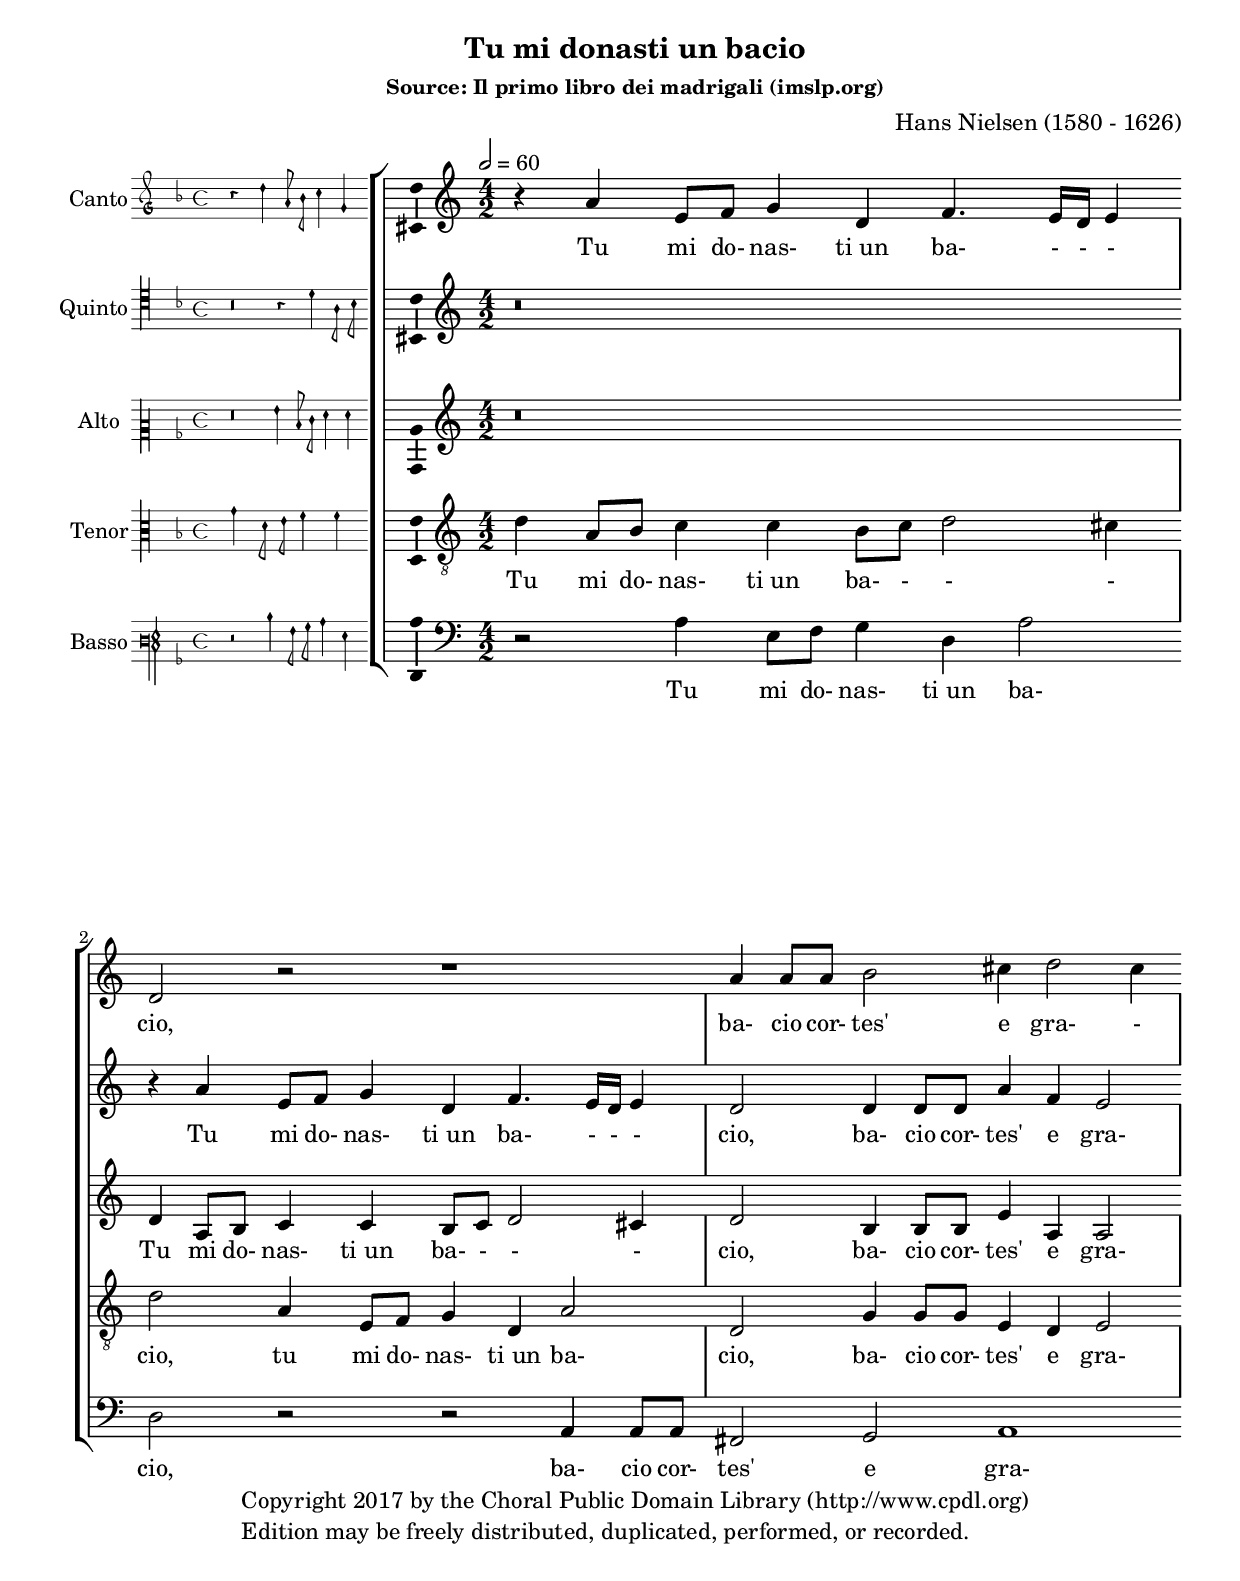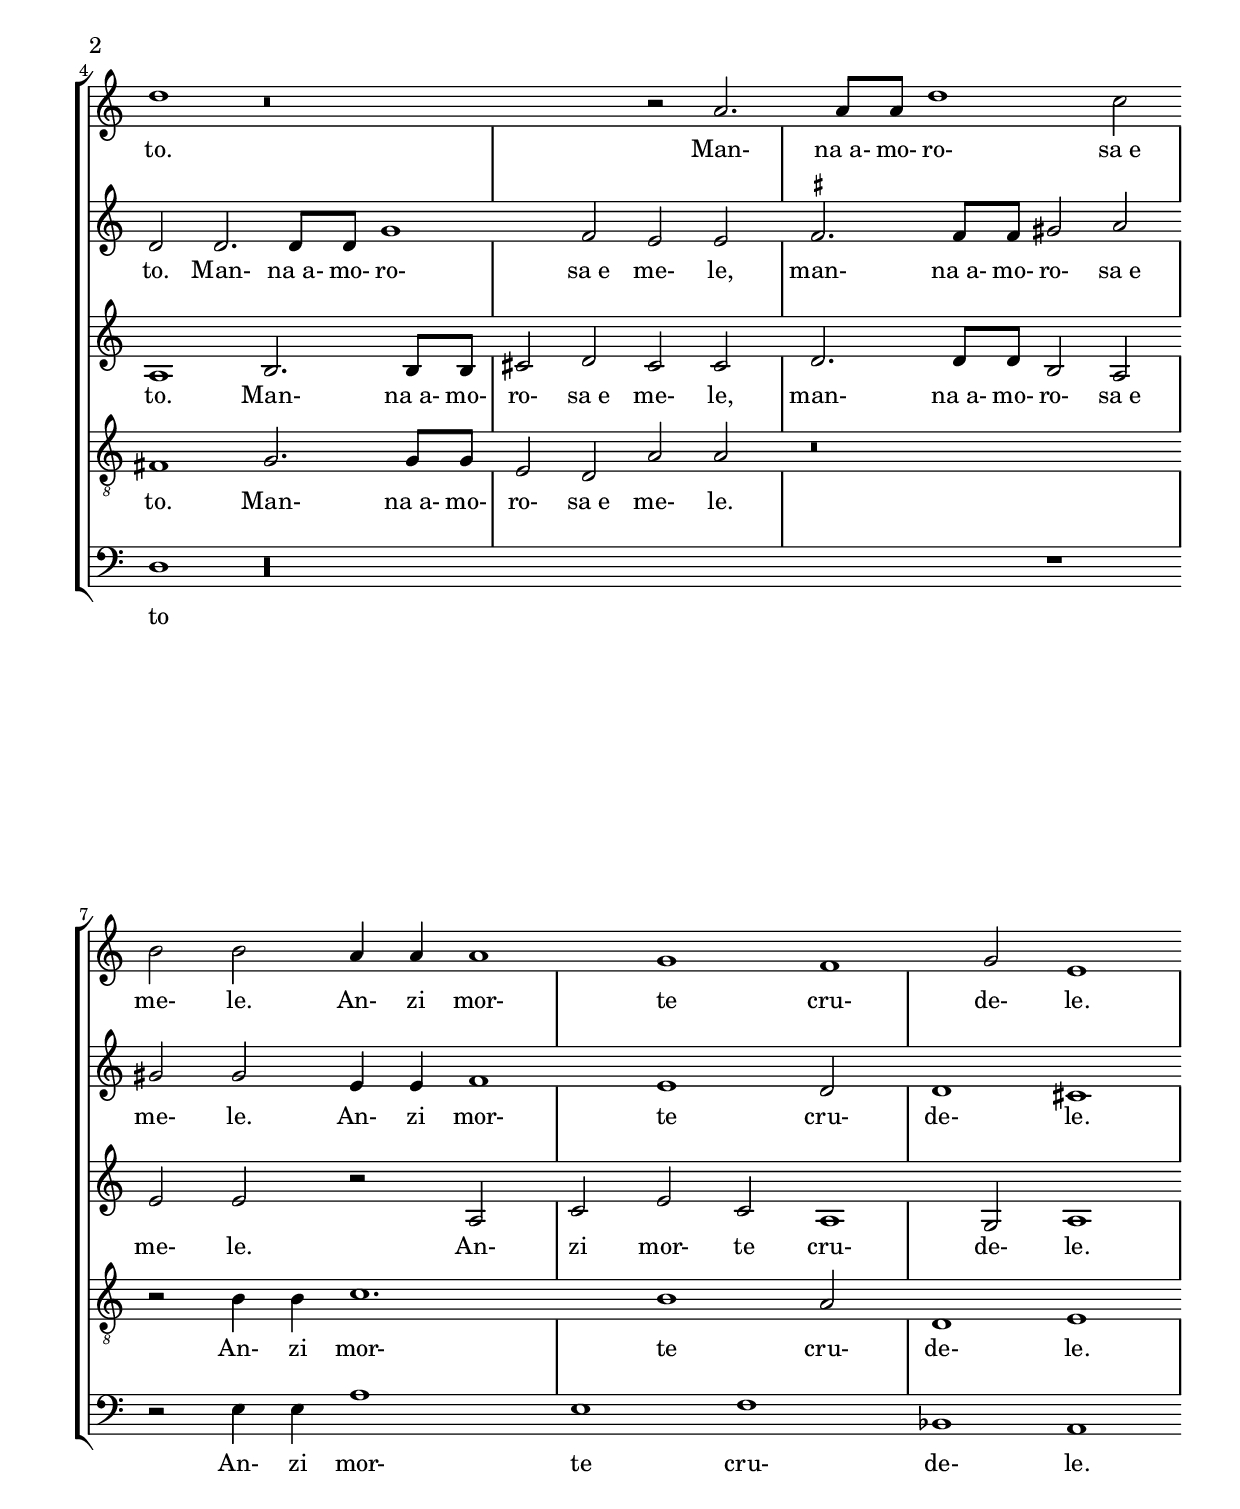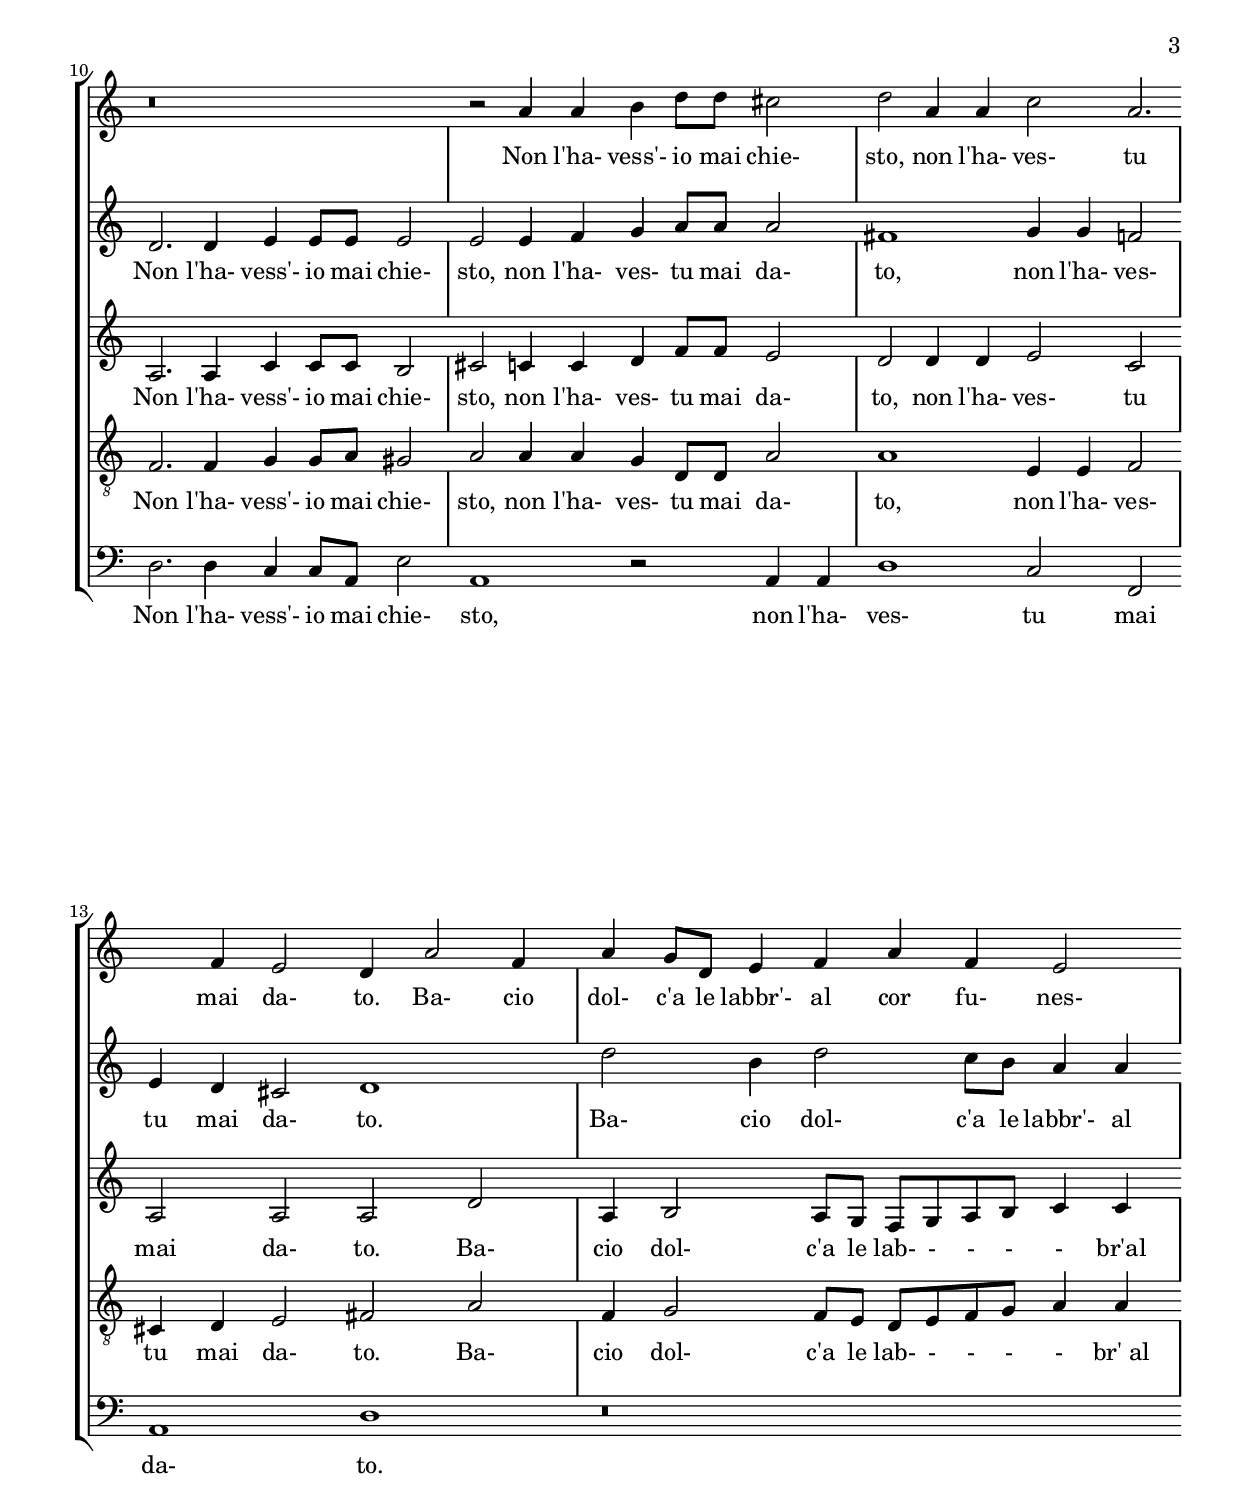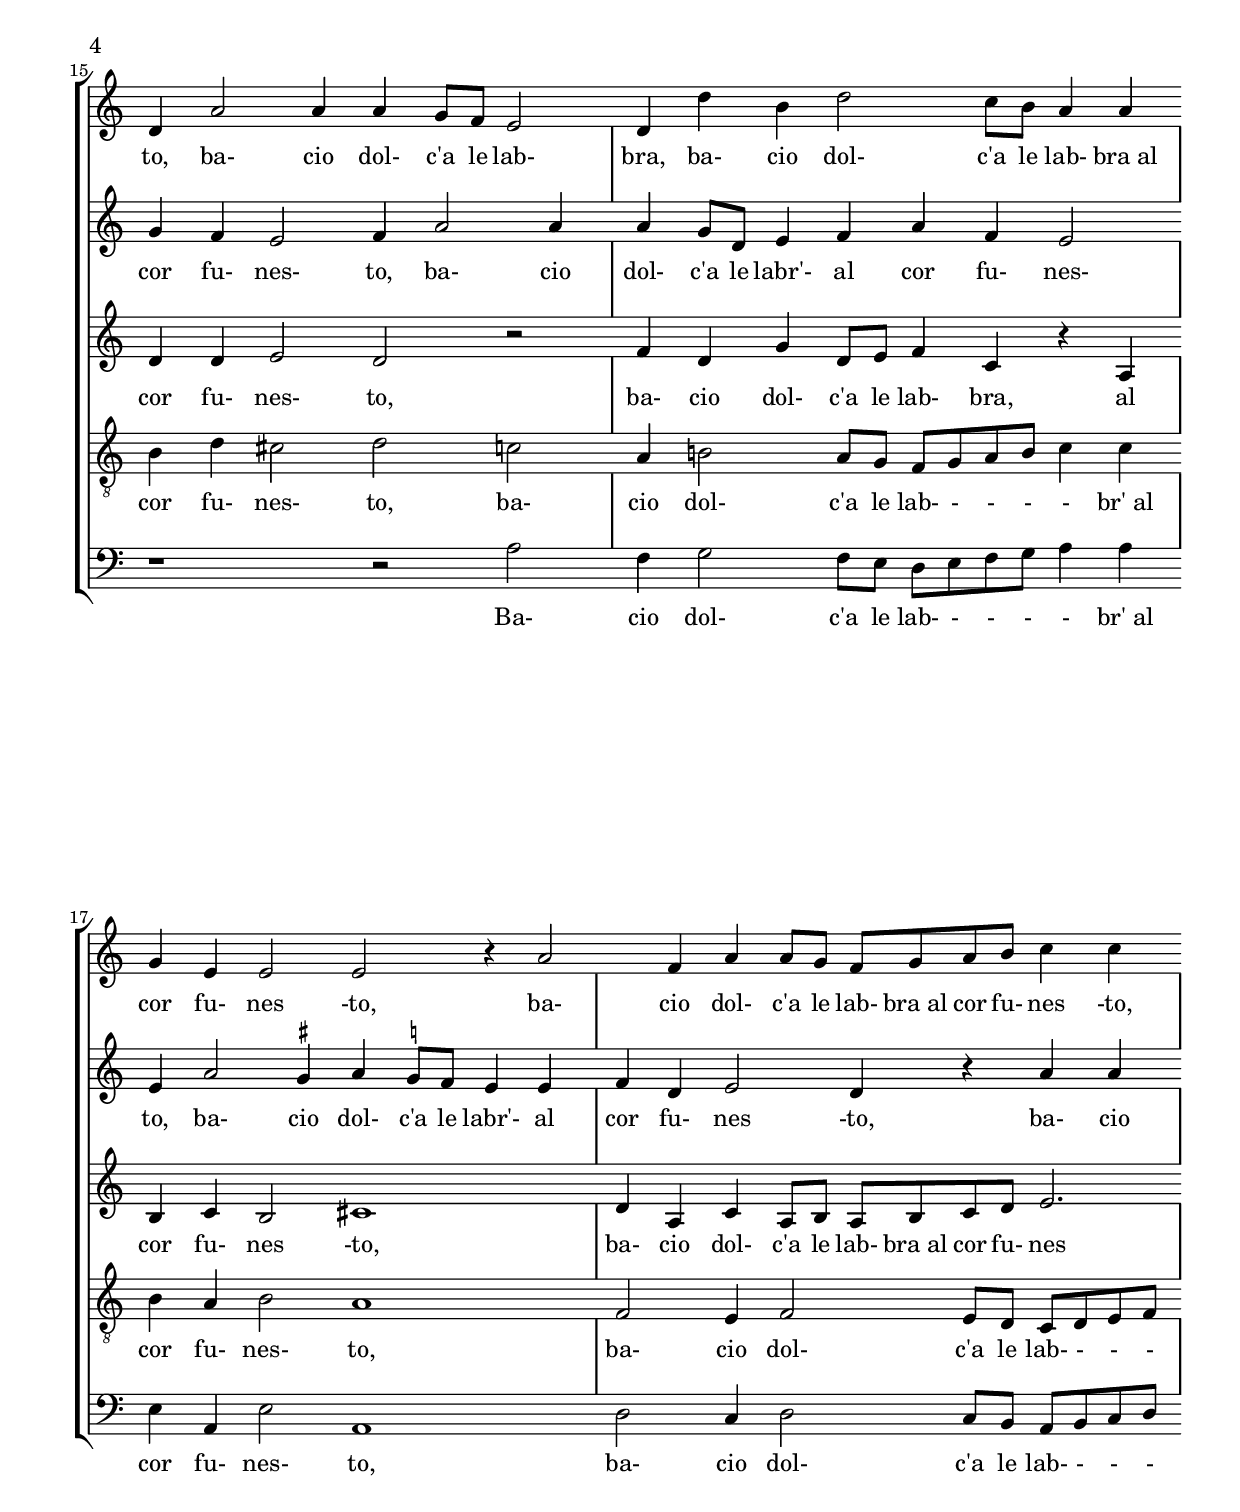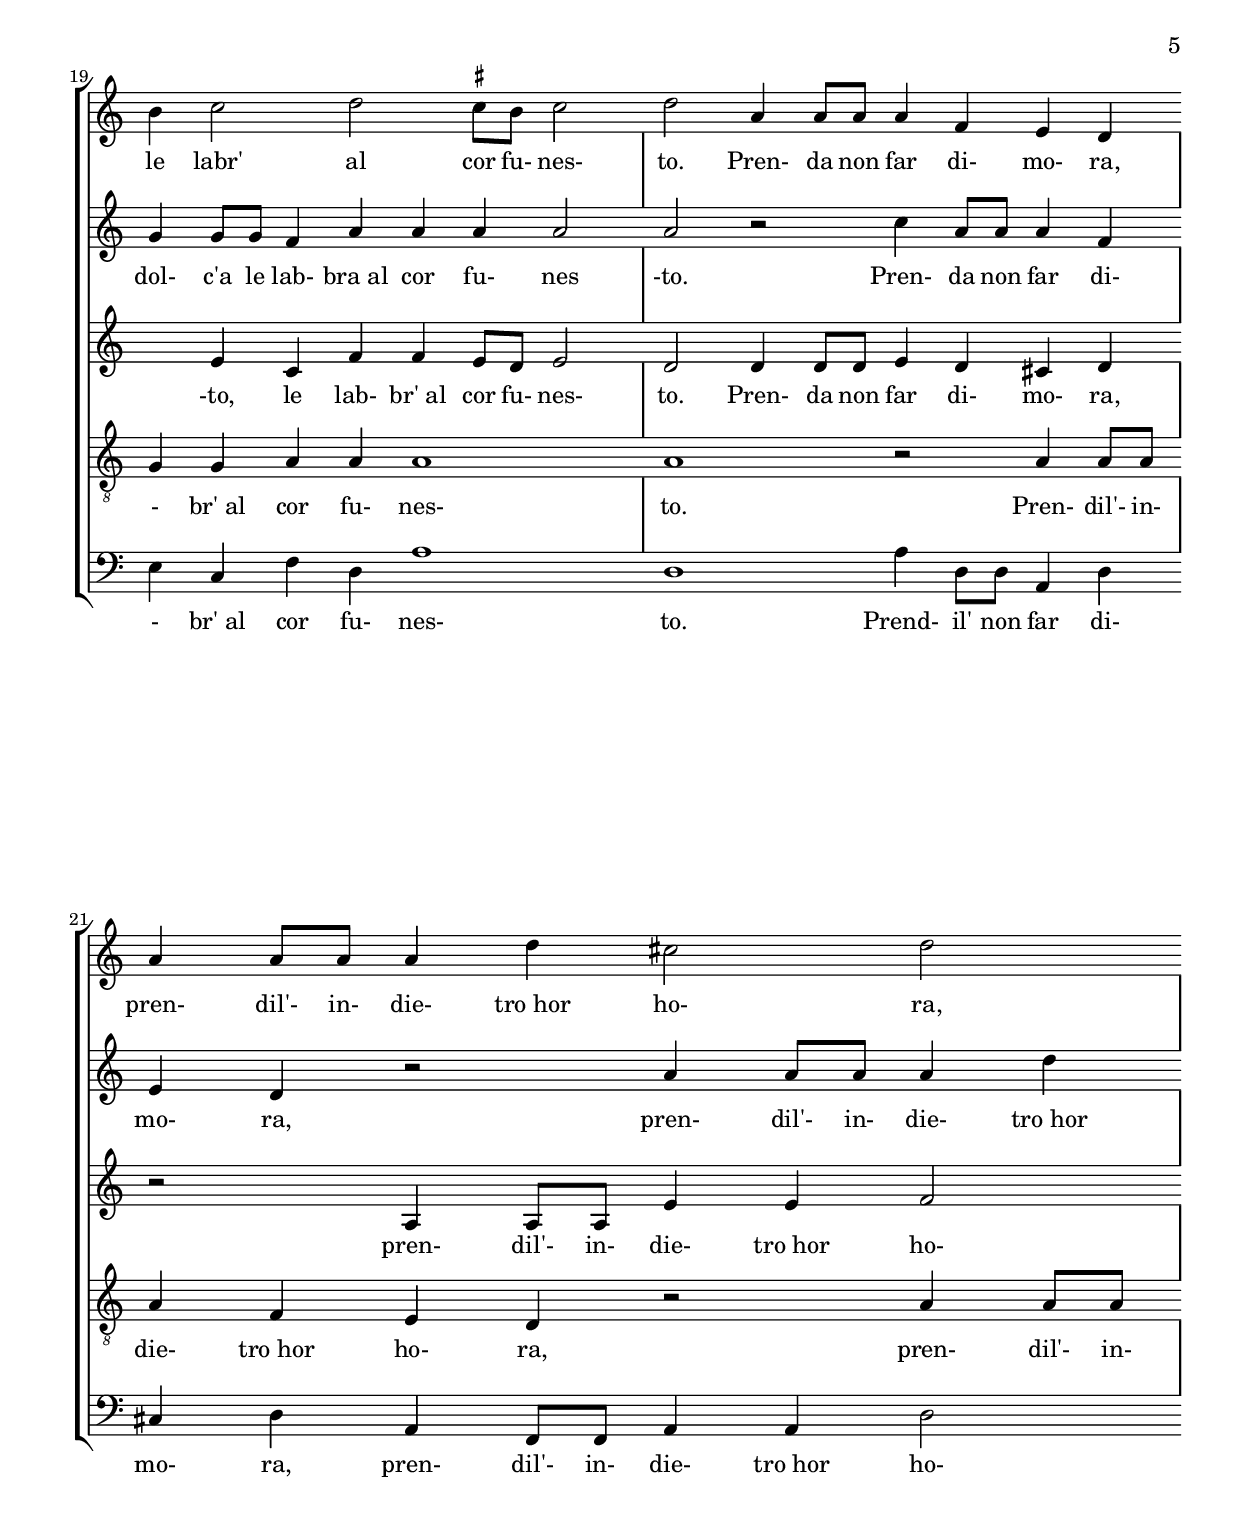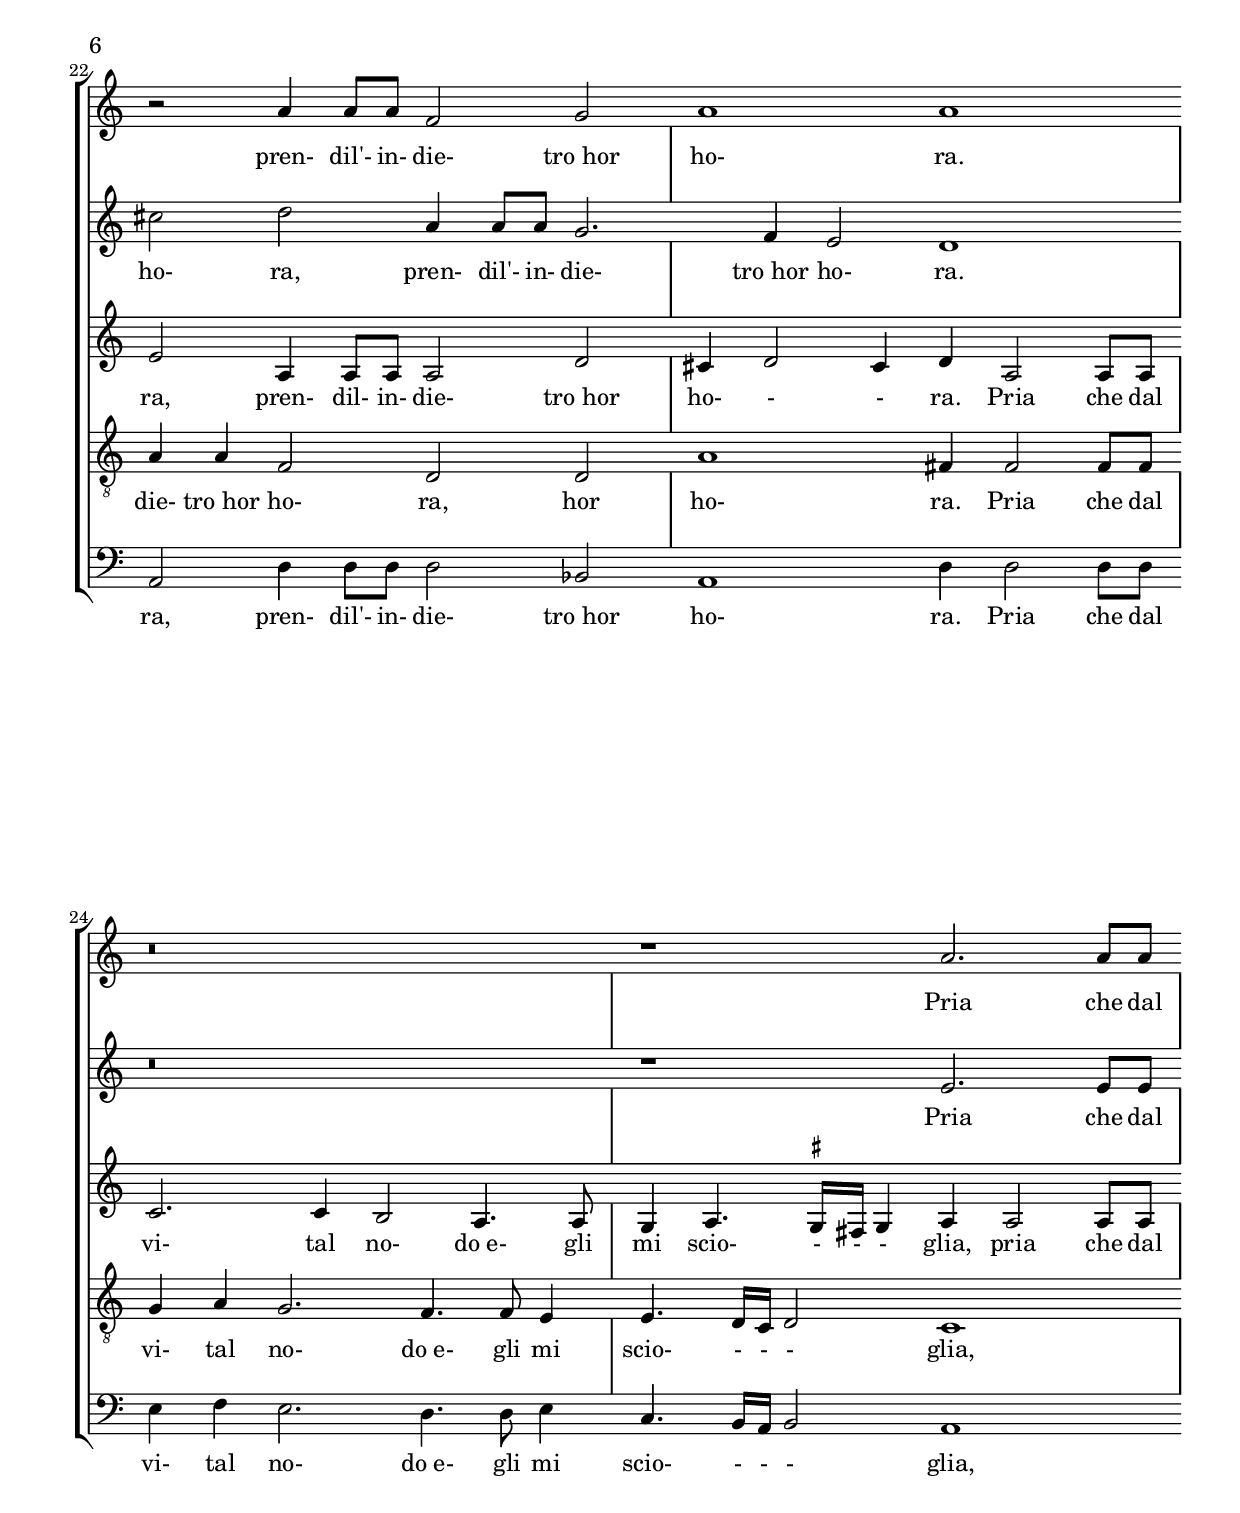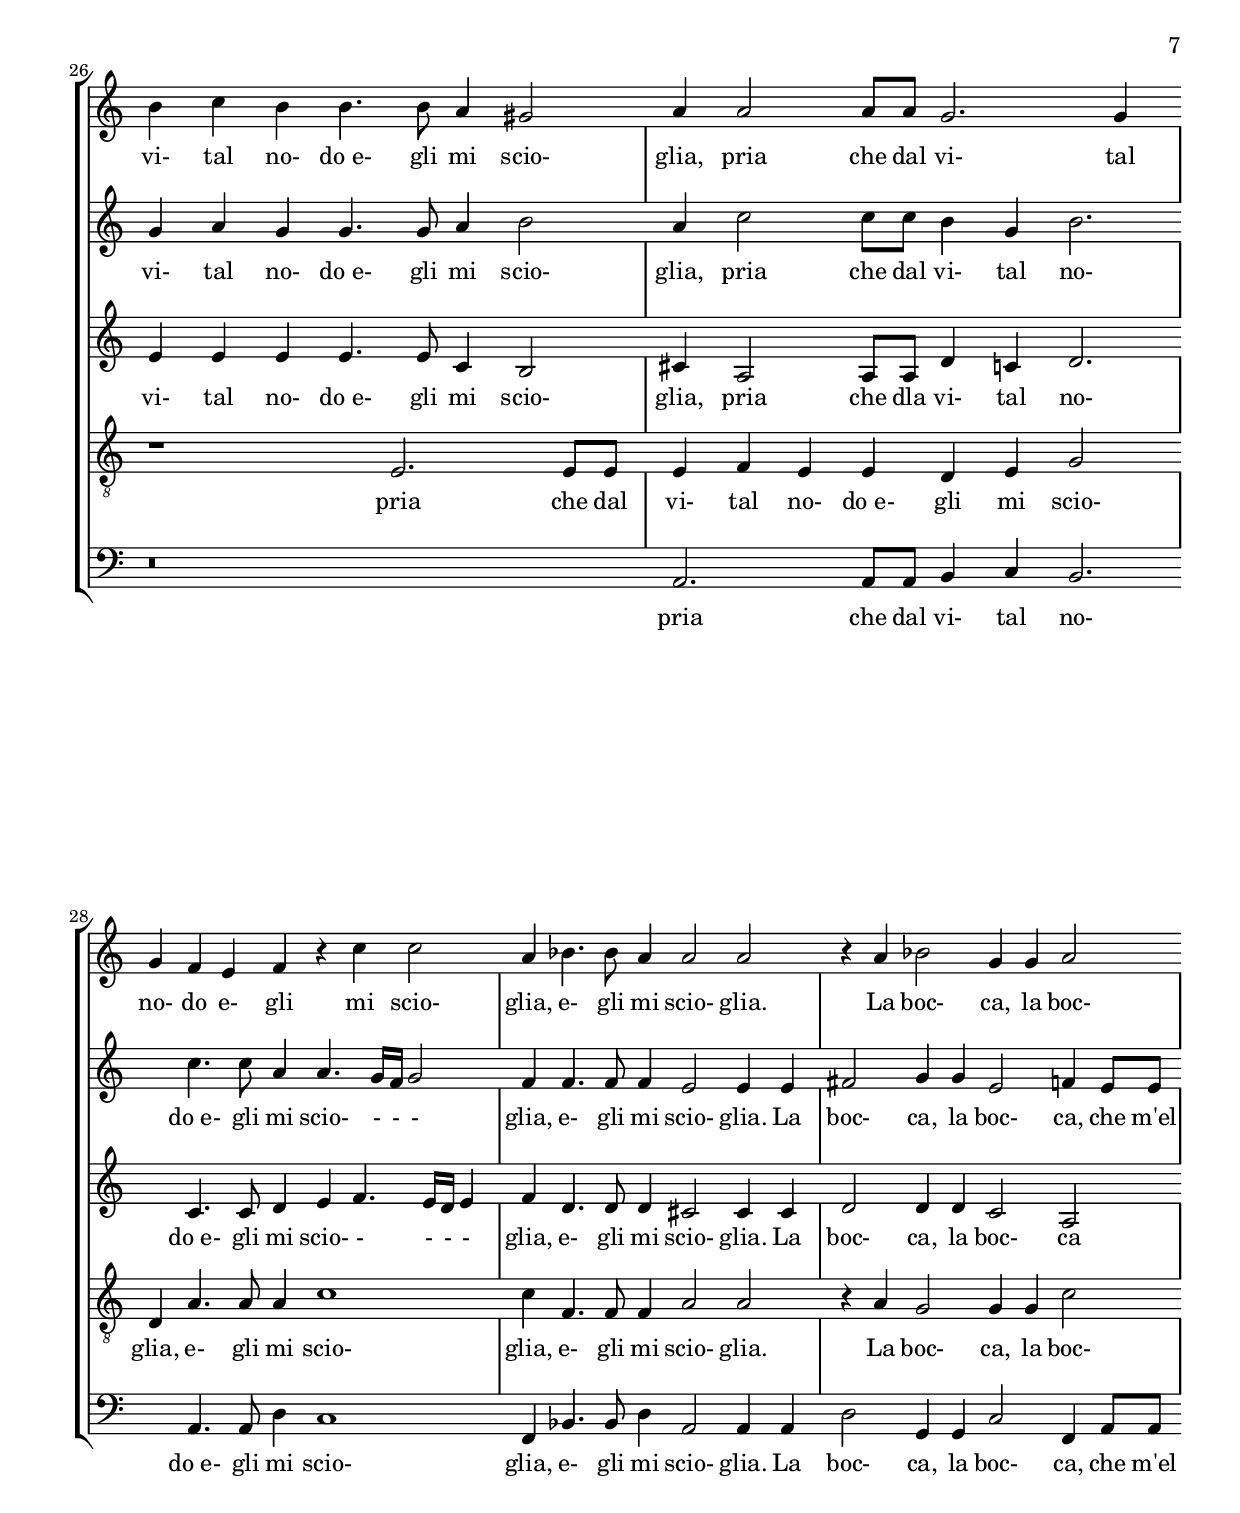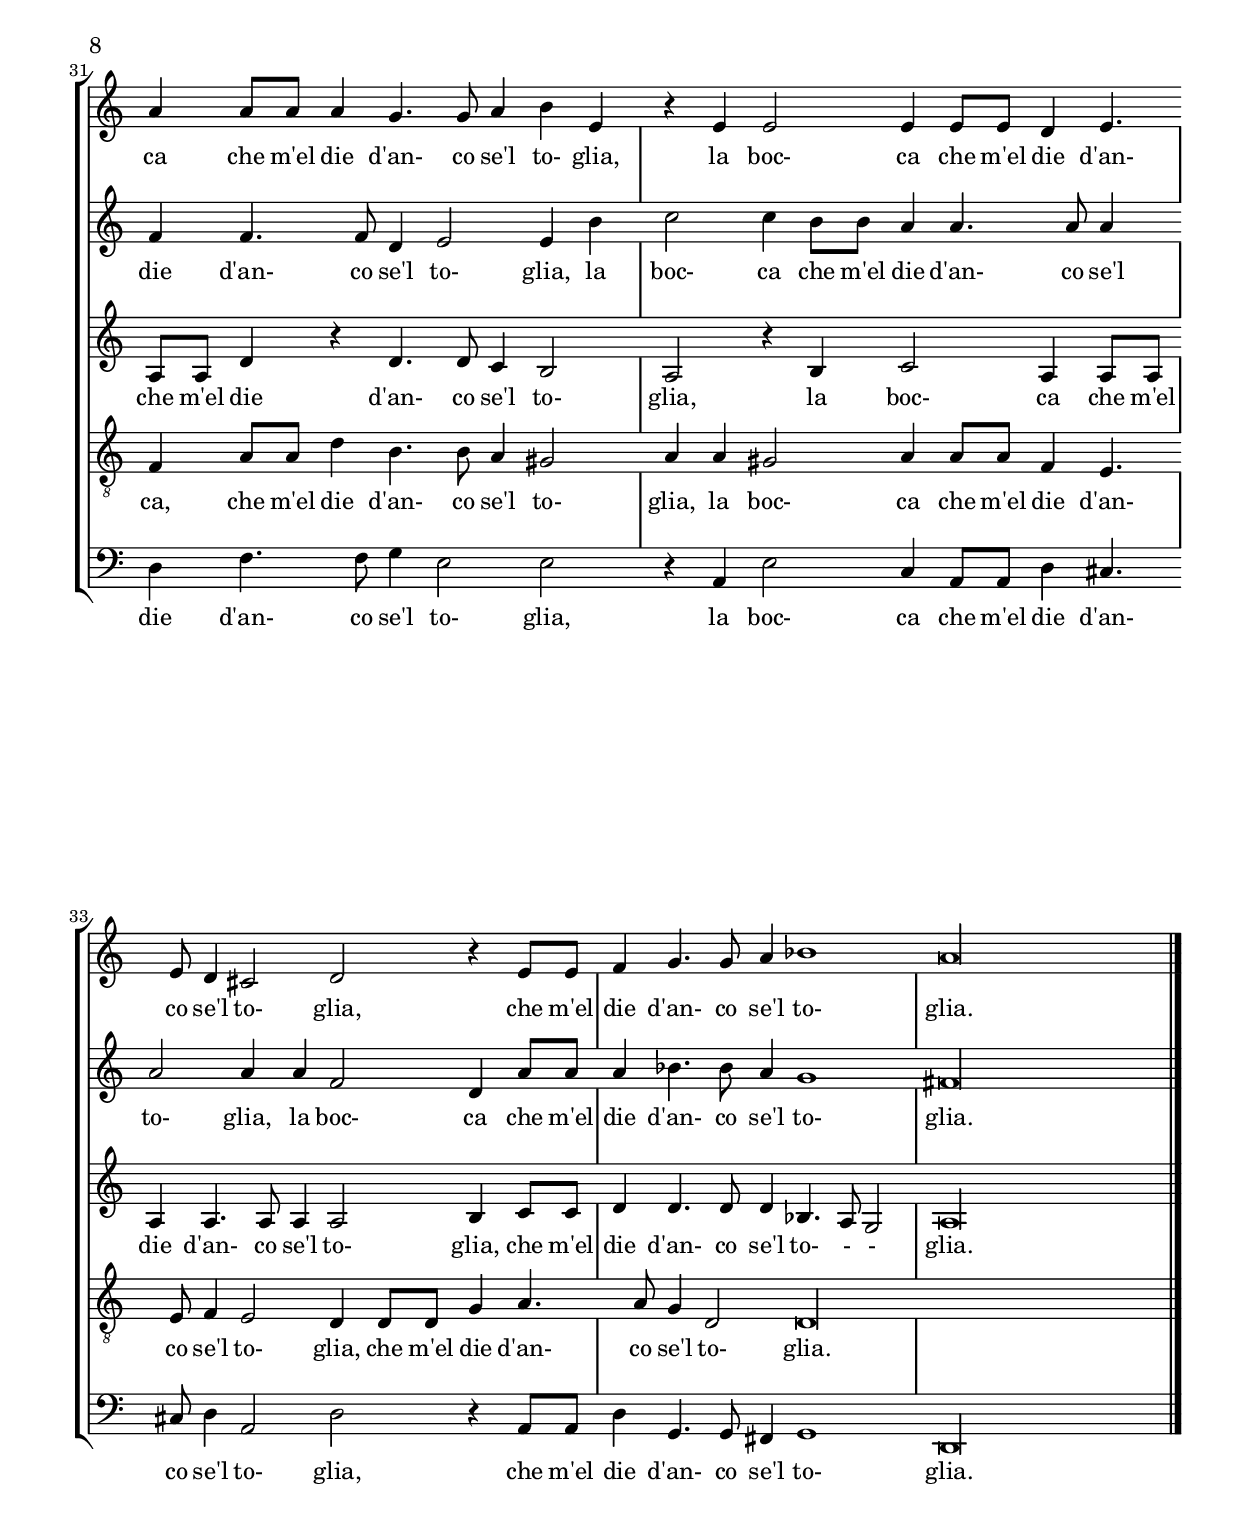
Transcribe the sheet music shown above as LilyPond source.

\version "2.19.0"

\header {
    title = \markup{ \huge { Tu mi donasti un bacio } }
    composer = "Hans Nielsen (1580 - 1626)" 
    subtitle = \markup{ \small { Source: Il primo libro dei madrigali (imslp.org) } } 
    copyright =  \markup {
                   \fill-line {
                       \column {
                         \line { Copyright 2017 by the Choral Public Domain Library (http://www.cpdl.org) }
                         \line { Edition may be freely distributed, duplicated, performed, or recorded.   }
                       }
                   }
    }
}


\paper {
#(set-default-paper-size "a4")
    top-margin = 2\cm
    bottom-margin = 2\cm
    left-margin = 1.5\cm
}

ficta = { \once \set suggestAccidentals = ##t }

vera = { \once \set suggestAccidentals = ##f }


incipitGlobal = { 
    \key d \minor
    \time 4/4
}

global =  {
	\set Score.skipBars = ##t
    \key a \minor
    \time 4/2
    \tempo 2 = 60

    % the actual music
    \skip 1*72
    \bar ""
    
    % let finis bar go through all staves
    \skip 1*1
    \override Staff.BarLine.transparent = ##f
    \bar "|."
}


sopranoIncipit = \relative c''  {
    \incipitGlobal    
    \clef "petrucci-g"
	r4 d a8 bes c4 g 
}

sopranoMusic =   \transpose a e { \relative c'' { 
    \clef treble
	r4 d a8 bes c4 g bes4. a16 g a4 g2 r2 r1 d'4 d8 d e2 fis4 g2 fis4 
	g1 r\breve r2 d2. d8 d g1 f2 e e d4 d d1 c bes c2 a1 r\breve r2 d4 d e g8 g fis2
	g2 d4 d f2 d2. bes4 a2 g4  d'2 bes4 d c8 g a4 bes d bes a2 g4 d'2 d4 
	d4 c8 bes a2 g4 g' e g2 f8 e d4 d c a a2 a r4 d2 bes4 d d8 c bes c d e 
	f4 f e f2 g \ficta fis8 \vera  e fis2 g d4 d8 d d4 bes a g d' d8 d d4 g fis2 g 
    r2 d4 d8 d bes2 c d1 1 r\breve r1 d2. d8 d e4 f e e4. e8 d4 cis2 d4 d2 d8 d c2. c4 
    c4 bes a bes r f' f2 d4 es4. es8 d4 d2 d r4 d es2 c4 c d2 d4 d8 d d4 c4. c8 d4 
	e4 a, r a a2 a4 a8 a g4 a4. a8 g4 fis2 g r4 a8 a bes4 c4. c8 d4 es1 d\longa 
}}

quintoIncipit =  \relative c' {
    \incipitGlobal    
    \clef "petrucci-c4"
	r\breve r4 d4 a8 bes
}

%original: bars 17-21 are very vague, notes almost illegible

quintoMusic =   \transpose a e { \relative c''  {
    r\breve r4 d4 a8 bes c4 g bes4. a16 g a4 g2 g4 g8 g d'4 bes a2 g2 
	g2. g8 g c1 bes2 a a \ficta b2. \vera  b8 b cis2 d cis cis a4 a bes1 a g2 g1 fis g2. g4 
	a4 a8 a a2 a a4 bes c d8 d d2 b1 c4 c bes2 a4 g fis2 g1 g'2 e4 g2 f8 e 
	d4 d c bes a2 bes4 d2 d4 d c8 g a4 bes d bes a2 a4 d2 \ficta cis4 \vera d \ficta c!8 \vera bes a4 a
	bes4 g a2 g4 r d'4 d c c8 c bes4 d d d d2 d2 r f4 d8 d d4 bes a g r2 
	d'4 d8 d d4 g fis2 g2 d4 d8 d c2. bes4 a2 g1 r\breve r1 a2. a8 a c4 d c c4. c8 d4 e2
	d4 f2 f8 f e4 c e2. f4. f8 d4 d4. c16 bes c2 bes4 bes4. bes8 bes4 a2 a4 a b2 c4 c a2 bes4 a8 a 
	bes4 bes4. bes8 g4 a2 a4 e'4 f2 f4 e8 e d4 d4. d8 d4 d2 d4 d bes2 g4 d'8 d d4 es4. es8 d4 c1 b\longa
}}

altoIncipit =  \relative c''  {
    \incipitGlobal    
    \clef "petrucci-c2"
	r\breve g4 d8 e f4 f
}
    
    
altoMusic =   \transpose a e {  \relative c'' {
    \clef "treble"
	r\breve g4 d8 e f4 f e8 f g2 fis4 g2 e4 e8 e a4 d, d2 d1 
	e2. e8 e fis2 g fis fis g2. g8 g e2 d a' a r2 d, f a f d1 c2 d1 d2. d4 f4 f8 f 
	e2 fis f4 f g bes8 bes a2 g g4 g a2 f d d d g d4 e2 d8 c bes c d e f4 f
	g4 g a2 g r2 bes4 g c g8 a bes4 f r d e f e2 fis1 g4 d f d8 e d e f g 
	a2. a4 f bes bes a8 g a2 g2 g4 g8 g a4 g fis g r2 d4 d8 d a'4 a bes2 a d,4 d8 d d2 g
	fis4 g2 fis4 g d2 d8 d f2. f4 e2 d4. d8 c4 d4. \ficta cis16 b \vera cis4 d4 d2 d8 d a'4 a a a4. a8 f4 
	e2 fis4 d2 d8 d g4 f g2. f4. f8 g4 a bes4. a16 g a4 bes g4. g8 g4 fis2 fis4 fis g2 g4 g f2 d 
	d8 d g4 r4 g4. g8 f4 e2 d r4 e4 f2 d4 d8 d d4 d4. d8 d4 d2 e4 f8 f g4 g4. g8 g4 es4. d8 c2 d\longa
}}


tenorIncipit =  \relative c''  {
    \incipitGlobal    
    \clef "petrucci-c3"
	g4 d8 e f4 f 
}


tenorMusic =  \transpose a e { \relative c''  {
    \clef "treble_8"
	g4 d8 e f4 f e8 f g2 fis4 g2 d4 a8 bes c4 g d'2 g, c4 c8 c 
	a4 g a2 b1 c2. c8 c a2 g d' d r\breve r2 e4 e f1. e1 d2 g,1 a bes2. bes4 
	c4 c8 d cis2 d d4 d c g8 g d'2 d1 a4 a bes2 fis4 g a2 b d  
	bes4 c2 bes8 a g a bes c d4 d e g fis2 g f2 d4 e!2 d8 c bes c d e f4 f 
	e4 d e2 d1 bes2 a4 bes2 a8 g f g a bes c4 c d4 d d1 d r2 d4 d8 d d4 bes a g r2 d'4 d8 d 
	d4 d bes2 g g d'1 b4 b2 b8 b c4 d c2. bes4. bes8 a4 a4. g16 f g2 f1 r1 a2. a8 a 
	a4 bes a a g a c2 g4 d'4. d8 d4 f1 f4 bes,4. bes8 bes4 d2 d r4 d c2 c4 c f2 bes,4 d8 d 
	g4 e4. e8 d4 cis2 d4 d cis2 d4 d8 d bes4 a4. a8 bes4 a2 g4 g8 g c4 d4. d8 c4 g2 g\longa
}}


bassIncipit =  \relative c'  {
    \incipitGlobal    
    \clef "petrucci-f3"
	r2 d4 a8 bes c4 g 
}

bassMusic =  \transpose a e { \relative c'  { 
    \clef bass
	r2 d4 a8 bes c4 g d'2 g, r2 r2 d4 d8 d b2 c d1 g r\longa
	r1 r2 a4 a d1 a bes es, d g2. g4 f f8 d a'2 d,1 r2 d4 d g1 f2 bes, d1 g r\breve r1
	r2 d' bes4 c2 bes8 a g a bes c d4 d a d, a'2 d,1 g2 f4 g2 f8 e d e f g 
	a4 f bes g d'1 g, d'4 g,8 g d4 g fis g d bes8 bes d4 d g2 d g4 g8 g 
	g2 es2 d1 g4 g2 g8 g a4 bes a2. g4. g8 a4 f4. e16 d e2 d1 r\breve d2. d8 d 
	e4 f e2. d4. d8 g4 f1 bes,4 es4. es8 g4 d2 d4 d g2 c,4 c f2 bes,4 d8 d 
	g4 bes4. bes8 c4 a2 a r4 d,4 a'2 f4 d8 d g4 fis4. fis8 g4 d2 g 
	r4 d8 d g4 c,4. c8 b4 c1 g\longa
	
}}



%	Tu mi donasti un bacio, bacio corteso e grato.
%	Manna amorosa e mele, anzi morte crudele. 
%	Non l'havess'io mai chiesto, non l'havestu mai dato. 
%	Bacio dolce a le labbra al cor funesto. 
%	Prenda non far dimora, 
%	prendile indietro hor hora
%	Pria che dal vital nodo egli mi scioglia.
%   La bocca che m'el die d'anco se'l toglia.


lyricsTextS = \lyricmode {
	Tu mi do- nas- ti_un ba- - - - cio, ba- cio cor- tes' e gra- - 
	to.	Man- na_a- mo- ro- sa_e me- le. An- zi mor- te cru- de- le. Non l'ha- vess'- io mai chie- 
	sto, non l'ha- ves- tu mai da- to. Ba- cio dol- c'a le labbr'- al cor fu- nes- to, ba- cio 
	dol- c'a le lab- bra, ba- cio dol- c'a le lab- bra_al cor fu- nes -to, ba- cio dol- c'a le lab- bra_al cor fu- 
	nes -to, le labr' al cor fu- nes- to. Pren- da non far di- mo- ra, pren- dil'- in- die- tro_hor ho- ra,
	pren- dil'- in- die- tro_hor ho- ra. Pria che dal vi- tal no- do_e- gli mi scio- glia, pria che dal vi- tal 
	no- do e- gli mi scio- glia, e- gli mi scio- glia. La boc- ca, la boc- ca che m'el die d'an- co se'l 
	to- glia, la boc- ca che m'el die d'an- co se'l to- glia, che m'el die d'an- co se'l to- glia.
}

	
lyricsTextQ = \lyricmode {
	Tu mi do- nas- ti_un ba- - - - cio, ba- cio cor- tes' e gra- to.
	Man- na_a- mo- ro- sa_e me- le, man- na_a- mo- ro- sa_e me- le. An- zi mor- te cru- de- le. Non l'ha- 
	vess'- io mai chie- sto, non l'ha- ves- tu mai da- to, non l'ha- ves- tu mai da- to. Ba- cio dol- c'a le 
	labbr'- al cor fu- nes- to, ba- cio dol- c'a le labr'- al cor fu- nes- to, ba- cio dol- c'a le 	labr'- al 
	cor fu- nes -to, ba- cio dol- c'a le lab- bra_al cor fu- nes -to. Pren- da non far di- mo- ra,
	pren- dil'- in- die- tro_hor ho- ra, pren- dil'- in- die- tro_hor ho- ra. Pria che dal vi- tal no- do_e- gli mi scio- 
	glia, pria che dal vi- tal no- do_e- gli mi scio- - - - glia, e- gli mi scio- glia. La boc- ca, la boc- ca, che m'el 
	die d'an- co se'l to- glia, la boc- ca che m'el die d'an- co se'l to- glia,  la boc- ca che m'el die d'an- co se'l to- glia.
	
}

lyricsTextA = \lyricmode {
	Tu mi do- nas- ti_un ba- - - - cio, ba- cio cor- tes' e gra- to.
	Man- na_a- mo- ro- sa_e me- le, man- na_a- mo- ro- sa_e me- le. An- zi mor- te cru- de- le. Non l'ha- vess'- io mai 
	chie- sto, non l'ha- ves- tu mai da- to, non l'ha- ves- tu mai da- to. Ba- cio dol- c'a le lab- - - - - br'al
	cor fu- nes- to, ba- cio dol- c'a le lab- bra, al cor fu- nes -to, ba- cio dol- c'a le lab- bra_al cor fu- 
	nes -to, le lab- br'_al cor fu- nes- to. Pren- da non far di- mo- ra, pren- dil'- in- die- tro_hor ho- ra, pren- dil- in- die- tro_hor
	ho- - - ra. Pria che dal vi- tal no- do_e- gli mi scio- - - - glia, pria che dal vi- tal no- do_e- gli mi 
	scio- glia, pria che dla vi- tal no- do_e- gli mi scio- - - - - glia, e- gli mi scio- glia. La boc- ca, la boc- ca 
	che m'el die d'an- co se'l to- glia, la boc- ca che m'el die d'an- co se'l to- glia, che m'el die d'an- co se'l to- - - glia.
}

lyricsTextT = \lyricmode {
	Tu mi do- nas- ti_un ba- - - - cio, tu mi do- nas- ti_un ba- cio,  ba- cio cor- 
	tes' e gra- to.	Man- na_a- mo- ro- sa_e me- le. An- zi mor- te cru- de- le. Non l'ha- 
	vess'- io mai chie- sto, non l'ha- ves- tu mai da- to, non l'ha- ves- tu mai da- to. Ba-
	cio dol- c'a le lab- - - - - br'_al cor fu- nes- to,  ba- cio dol- c'a le lab- - - - - br'_al 
	cor fu- nes- to, ba- cio dol- c'a le lab- - - - - br'_al cor fu- nes- to. Pren- dil'- in- die- tro_hor ho- ra, pren- dil'- in- 
	die- tro_hor ho- ra, hor ho- ra. Pria che dal vi- tal no- do_e- gli mi scio- - - - glia, pria che dal
	vi- tal no- do_e- gli mi scio- glia, e- gli mi scio- glia, e- gli mi scio- glia. La boc- ca, la boc- ca, che m'el 
	die d'an- co se'l to- glia, la boc- ca che m'el die d'an- co se'l to- glia, che m'el die d'an- co se'l to- glia.
}

lyricsTextB = \lyricmode {
	Tu mi do- nas- ti_un ba- cio, ba- cio cor- tes' e gra- to 
	An- zi mor- te cru- de- le. Non l'ha- vess'- io mai chie- sto, non l'ha- ves- tu mai da- to.
	Ba-	cio dol- c'a le lab- - - - - br'_al cor fu- nes- to,  ba- cio dol- c'a le lab- - - - 
	- br'_al cor fu- nes- to. Prend- il' non far di- mo- ra, pren- dil'- in- die- tro_hor ho- ra,  pren- dil'- in- 
	die- tro_hor ho- ra. Pria che dal vi- tal no- do_e- gli mi scio- - - - glia, pria che dal
	vi- tal no- do_e- gli mi scio- glia, e- gli mi scio- glia. La boc- ca, la boc- ca, che m'el 
	die d'an- co se'l to- glia, la boc- ca che m'el die d'an- co se'l to- glia, 
	che m'el die d'an- co se'l to- glia.
}


\score { 
    \context StaffGroup <<
       \context Staff = "s" <<
	         \context Voice = "sopranos" { 
                  <<    \set Staff.instrumentName = #"Canto"
                        \incipit \sopranoIncipit
                        \global
                        \sopranoMusic >>
                 }
       >>
	   \context Lyrics = "sopranos" <<
	         \lyricsto sopranos \lyricsTextS
       >>

       \context Staff = "q" <<
	         \context Voice = "quintos" {  
                 <<  \set Staff.instrumentName = #"Quinto"
                     \global
                     \incipit \quintoIncipit
                     \quintoMusic >>
                 } 
       >>
	   \context Lyrics = "quintos" <<
	         \lyricsto quintos \lyricsTextQ
       >>

	   \context Staff = "a" <<
                 \context Voice = "altos" { 
                 << \set Staff.instrumentName = #"Alto"
                    \global
					\incipit \altoIncipit
                    \altoMusic >>
                 }
	   >>
	   \context Lyrics = "altos" <<
             \lyricsto altos \lyricsTextA
       >>

	   \context Staff = "t" <<
   	         \context Voice = "tenores" { 
                 << \set Staff.instrumentName = #"Tenor"
                    \global
					\incipit \tenorIncipit
                    \tenorMusic  >>
                 }
 	   >> 
 	   \context Lyrics = "tenores" <<
             \lyricsto tenores \lyricsTextT
       >>
       \context Staff = "b" <<
            \context Voice = "basses" {  
                <<  \set Staff.instrumentName = #"Basso"
                    \global
					\incipit \bassIncipit
                    \bassMusic  >>
             }
	   >>
	   \context Lyrics = "b" <<
	         \lyricsto basses \lyricsTextB
       >>
    >>
    \midi {}
    \layout {
        #(layout-set-staff-size 19)
        \context {
            \Lyrics
            \consists "Bar_engraver"
            \consists "Separating_line_group_engraver"
        }
        \context {
           \Score
           \hide BarLine
        } 
        \context {
			\Voice
			\hide Slur       % no slurs 
			\remove "Forbid_line_break_engraver"
			\consists "Ambitus_engraver"
		  }
		indent = 5\cm
        incipit-width = 4\cm
    }
}
